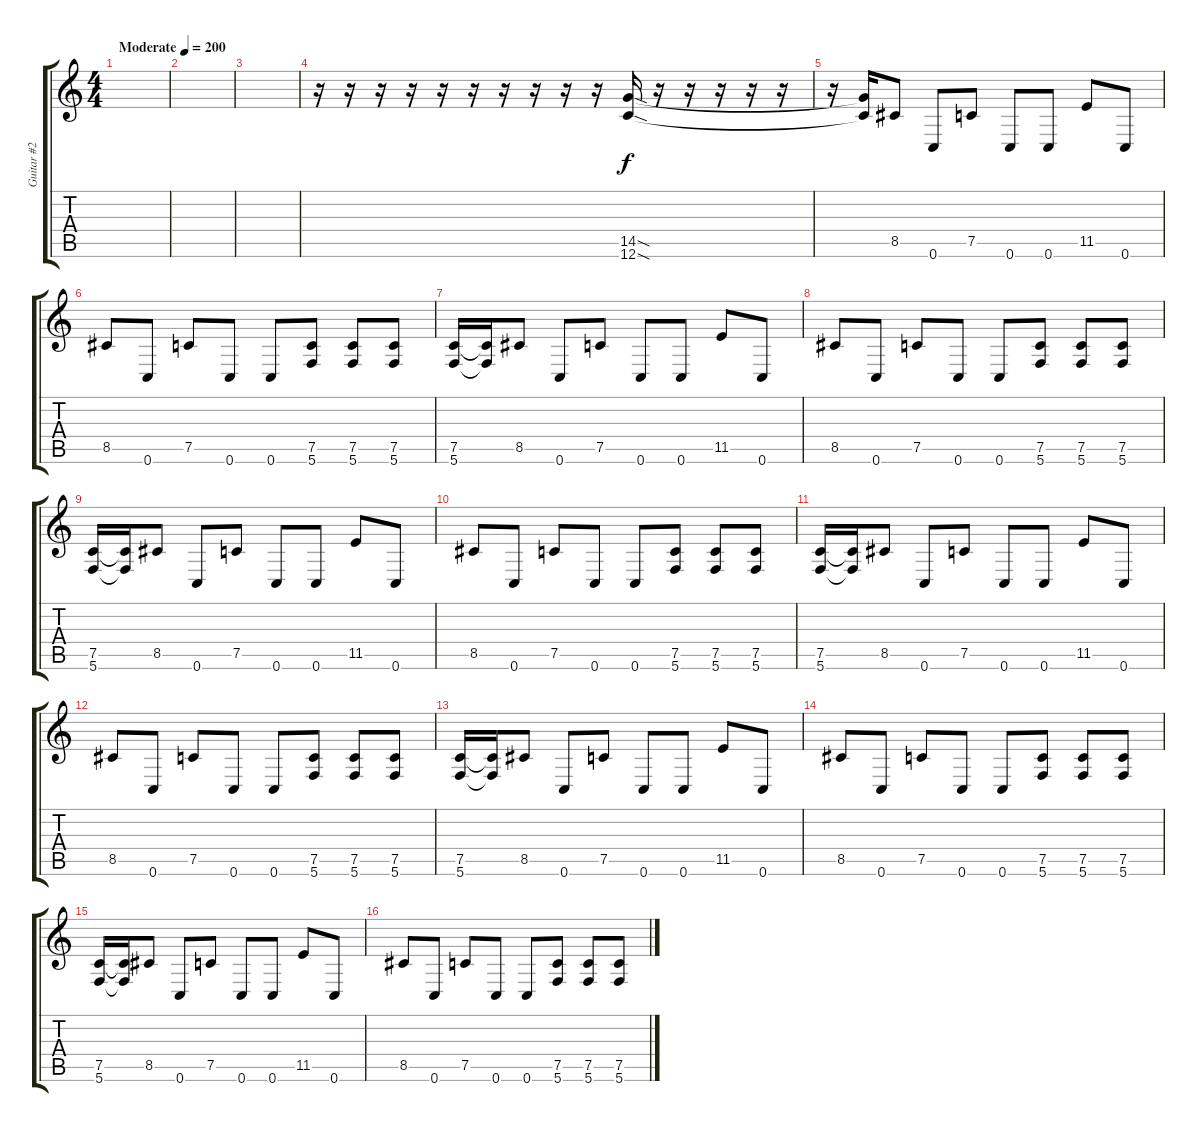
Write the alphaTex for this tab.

\track ("Guitar #2" "Guitar #2") {instrument distortionguitar}
\staff {score tabs}
\tuning (C4 G3 Eb3 Bb2 F2 C2) {hide}
\ts (4 4)
\tempo (200 "Moderate")
\clef g2
\ks c
|
|
|
r.16 r.16 r.16 r.16 r.16 r.16 r.16 r.16 r.16 r.16 (14.5{sod} 12.6{sod}).16 r.16 r.16 r.16 r.16 r.16 |
r.16 (14.5{t} 12.6{t}).16 8.5.8 0.6.8 7.5.8 0.6.8 0.6.8 11.5.8 0.6.8 |
8.5.8 0.6.8 7.5.8 0.6.8 0.6.8 (7.5 5.6).8 (7.5 5.6).8 (7.5 5.6).8 |
(7.5 5.6).16 (7.5{t} 5.6{t}).16 8.5.8 0.6.8 7.5.8 0.6.8 0.6.8 11.5.8 0.6.8 |
8.5.8 0.6.8 7.5.8 0.6.8 0.6.8 (7.5 5.6).8 (7.5 5.6).8 (7.5 5.6).8 |
(7.5 5.6).16 (7.5{t} 5.6{t}).16 8.5.8 0.6.8 7.5.8 0.6.8 0.6.8 11.5.8 0.6.8 |
8.5.8 0.6.8 7.5.8 0.6.8 0.6.8 (7.5 5.6).8 (7.5 5.6).8 (7.5 5.6).8 |
(7.5 5.6).16 (7.5{t} 5.6{t}).16 8.5.8 0.6.8 7.5.8 0.6.8 0.6.8 11.5.8 0.6.8 |
8.5.8 0.6.8 7.5.8 0.6.8 0.6.8 (7.5 5.6).8 (7.5 5.6).8 (7.5 5.6).8 |
(7.5 5.6).16 (7.5{t} 5.6{t}).16 8.5.8 0.6.8 7.5.8 0.6.8 0.6.8 11.5.8 0.6.8 |
8.5.8 0.6.8 7.5.8 0.6.8 0.6.8 (7.5 5.6).8 (7.5 5.6).8 (7.5 5.6).8 |
(7.5 5.6).16 (7.5{t} 5.6{t}).16 8.5.8 0.6.8 7.5.8 0.6.8 0.6.8 11.5.8 0.6.8 |
8.5.8 0.6.8 7.5.8 0.6.8 0.6.8 (7.5 5.6).8 (7.5 5.6).8 (7.5 5.6).8
